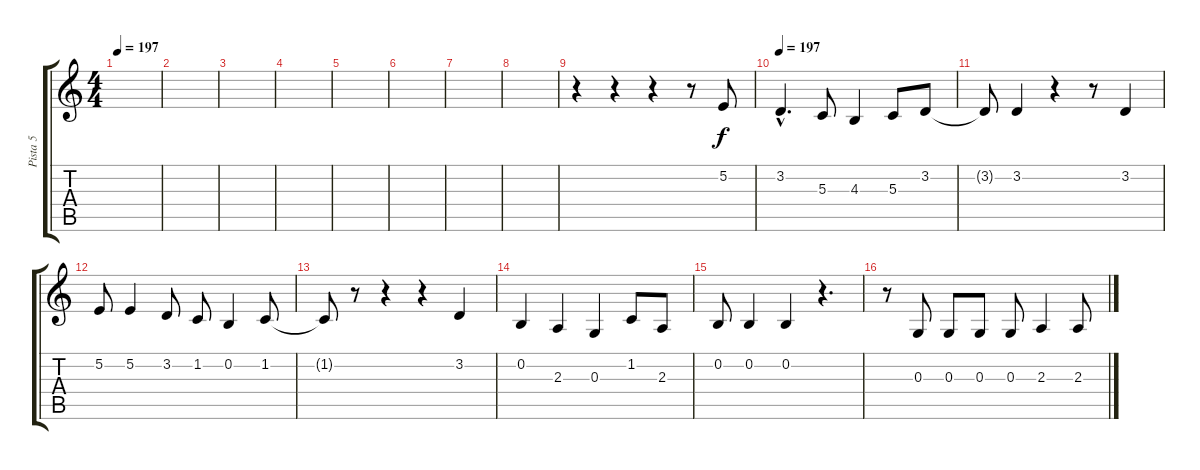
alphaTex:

\track ("Pista 5" "Pista 5") {instrument tenorsax}
\staff {score tabs}
\tuning (E4 B3 G3 D3 A2 E2) {hide}
\ts (4 4)
\tempo 197
\tempo 110
\tempo 197
\clef g2
\ks c
|
|
|
|
|
|
|
|
r.4 r.4 r.4 r.8 5.2.8 |
\tempo 197
3.2{hac}.4{d} 5.3.8 4.3.4 5.3.8 3.2.8 |
3.2{t}.8 3.2.4 r.4 r.8 3.2.4 |
5.2.8 5.2.4 3.2.8 1.2.8 0.2.4 1.2.8 |
1.2{t}.8 r.8 r.4 r.4 3.2.4 |
0.2.4 2.3.4 0.3.4 1.2.8 2.3.8 |
0.2.8 0.2.4 0.2.4 r.4{d} |
r.8 0.3.8 0.3.8 0.3.8 0.3.8 2.3.4 2.3.8
